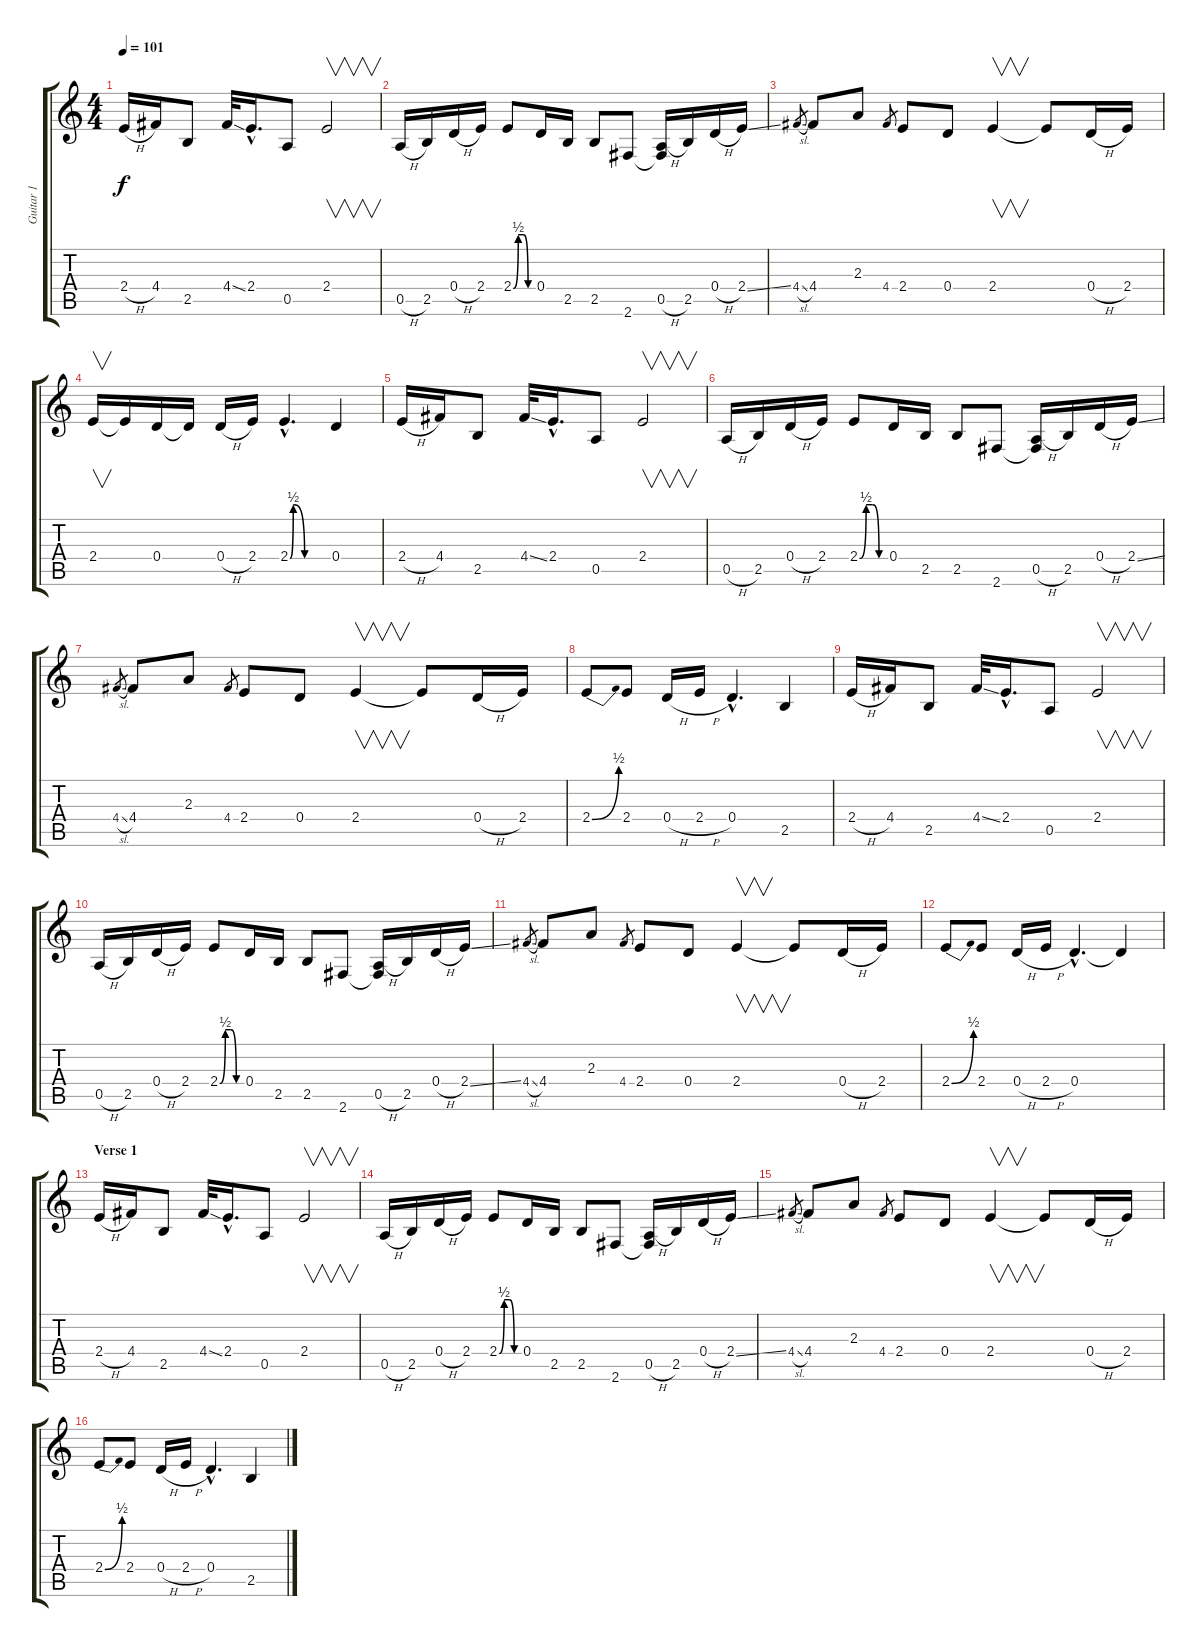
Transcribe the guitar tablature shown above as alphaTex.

\track ("Guitar 1" "Guitar 1") {instrument electricguitarjazz}
\staff {score tabs}
\tuning (E4 B3 G3 D3 A2 E2) {hide}
\ts (4 4)
\tempo 101
\clef g2
\ks c
2.4{h}.16{dy f instrument electricguitarjazz} 4.4.16 2.5.8 4.4{ss}.32 2.4{hac}.16{d} 0.5.8 2.4.2{v} |
0.5{h}.16 2.5.16 0.4{h}.16 2.4.16 2.4{be (custom 0 0 15 2 30 2 45 0 60 0)}.8 0.4.16 2.5.16 2.5.8 2.6.8 (0.5{h} 2.6{t}).16 2.5.16 0.4{h}.16 2.4{ss}.16 |
4.4{sl}.8{gr} 4.4.8 2.3.8 4.4.8{gr} 2.4.8 0.4.8 2.4.4{v} 2.4{t}.8 0.4{h}.16 2.4.16 |
2.4.16{v} 2.4{t}.16 0.4.16 0.4{t}.16 0.4{h}.16 2.4.16 2.4{be (custom 0 0 5 2 23 0 45 0 60 0) hac}.4{d} 0.4.4 |
2.4{h}.16 4.4.16 2.5.8 4.4{ss}.32 2.4{hac}.16{d} 0.5.8 2.4.2{v} |
0.5{h}.16 2.5.16 0.4{h}.16 2.4.16 2.4{be (custom 0 0 15 2 30 2 45 0 60 0)}.8 0.4.16 2.5.16 2.5.8 2.6.8 (0.5{h} 2.6{t}).16 2.5.16 0.4{h}.16 2.4{ss}.16 |
4.4{sl}.8{gr} 4.4.8 2.3.8 4.4.8{gr} 2.4.8 0.4.8 2.4.4{v} 2.4{t}.8 0.4{h}.16 2.4.16 |
2.4{be (bend 0 0 60 2)}.8 2.4.8 0.4{h}.16 2.4{h}.16 0.4{hac}.4{d} 2.5.4 |
2.4{h}.16 4.4.16 2.5.8 4.4{ss}.32 2.4{hac}.16{d} 0.5.8 2.4.2{v} |
0.5{h}.16 2.5.16 0.4{h}.16 2.4.16 2.4{be (custom 0 0 15 2 30 2 45 0 60 0)}.8 0.4.16 2.5.16 2.5.8 2.6.8 (0.5{h} 2.6{t}).16 2.5.16 0.4{h}.16 2.4{ss}.16 |
4.4{sl}.8{gr} 4.4.8 2.3.8 4.4.8{gr} 2.4.8 0.4.8 2.4.4{v} 2.4{t}.8 0.4{h}.16 2.4.16 |
2.4{be (bend 0 0 60 2)}.8 2.4.8 0.4{h}.16 2.4{h}.16 0.4{hac}.4{d} 0.4{t}.4 |
\section ("" "Verse 1")
2.4{h}.16 4.4.16 2.5.8 4.4{ss}.32 2.4{hac}.16{d} 0.5.8 2.4.2{v} |
0.5{h}.16 2.5.16 0.4{h}.16 2.4.16 2.4{be (custom 0 0 15 2 30 2 45 0 60 0)}.8 0.4.16 2.5.16 2.5.8 2.6.8 (0.5{h} 2.6{t}).16 2.5.16 0.4{h}.16 2.4{ss}.16 |
4.4{sl}.8{gr} 4.4.8 2.3.8 4.4.8{gr} 2.4.8 0.4.8 2.4.4{v} 2.4{t}.8 0.4{h}.16 2.4.16 |
2.4{be (bend 0 0 60 2)}.8 2.4.8 0.4{h}.16 2.4{h}.16 0.4{hac}.4{d} 2.5.4
